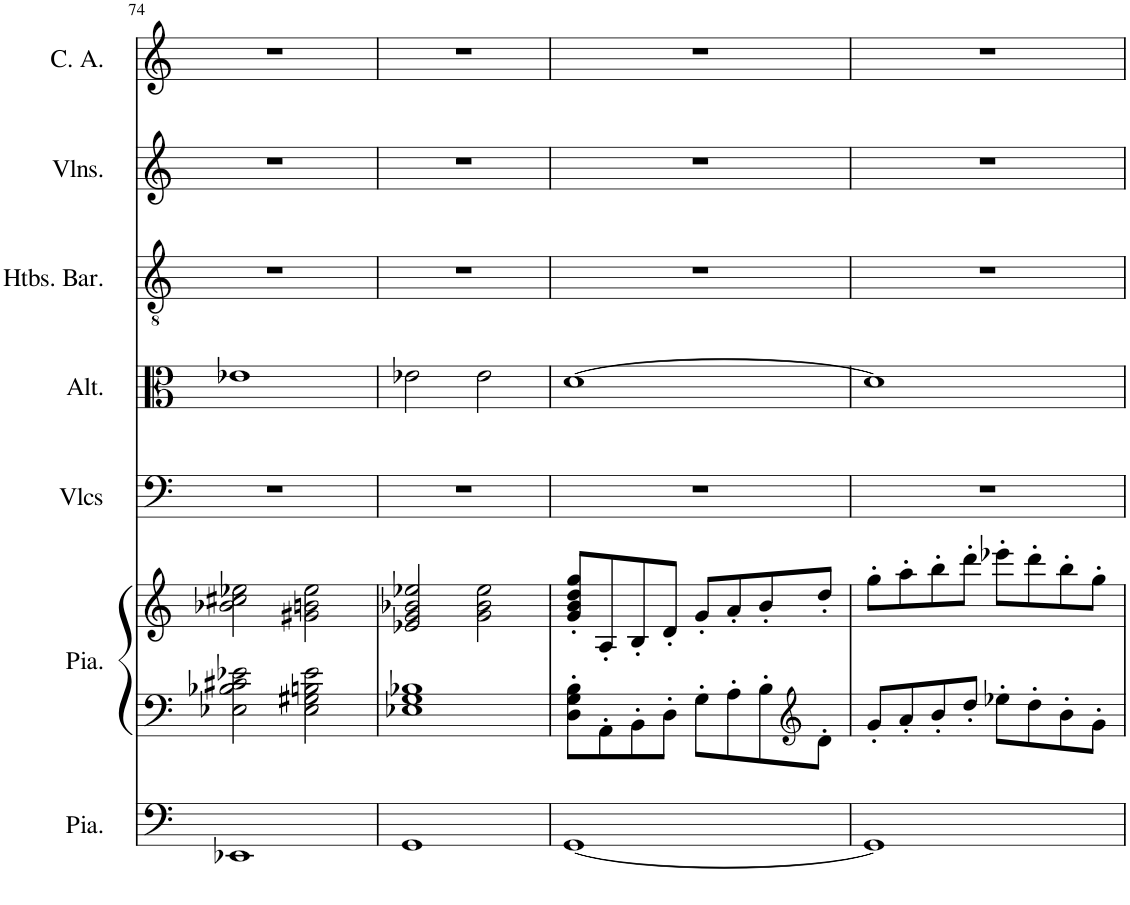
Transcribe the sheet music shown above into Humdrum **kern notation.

**kern	**kern	**kern	**kern	**kern	**kern	**kern	**kern
*part7	*part6	*part6	*part5	*part4	*part3	*part2	*part1
*staff8	*staff7	*staff6	*staff5	*staff4	*staff3	*staff2	*staff1
*I"Piano, Pedals	*I"Piano, Organ	*	*I"Violoncelles, Bass	*I"Altos, Tenor	*I"Hautbois Baryton, Alto	*I"Violons, Soprano	*I"Cor anglais, Baritone solo
*I'Pia.	*I'Pia.	*	*I'Vlcs	*I'Alt.	*I'Htbs. Bar.	*I'Vlns.	*I'C. A.
!!LO:PB:g=z
*clefF4	*clefF4	*clefG2	*clefF4	*clefC3	*clefGv2	*clefG2	*clefG2
*	*	*	*	*	*	*	*Trd4c7
*k[]	*k[]	*k[]	*k[]	*k[]	*k[]	*k[]	*k[]
*M4/4	*M4/4	*M4/4	*M4/4	*M4/4	*M4/4	*M4/4	*M4/4
=74	=74	=74	=74	=74	=74	=74	=74
1EE-X	2E-X\ 2B-X\ 2c#X\ 2e-X\	2b-X\ 2cc#X\ 2ee-X\	1r	1e-X	1r	1r	1r
.	2E-\ 2G#X\ 2Bn\ 2e-\	2g#X\ 2bn\ 2ee-\	.	.	.	.	.
=75	=75	=75	=75	=75	=75	=75	=75
1GG	1E-X 1G 1B-X	2e-X/ 2g/ 2b-X/ 2ee-X/	1r	2e-X\	1r	1r	1r
.	.	2g\ 2b-\ 2ee-\	.	2e-\	.	.	.
=76	=76	=76	=76	=76	=76	=76	=76
[1GG	8D\' 8G\' 8B\'L	8g/' 8b/' 8dd/' 8gg/'L	1r	[1d	1r	1r	1r
.	8AA'\	8A'/	.	.	.	.	.
.	8BB'\	8B'/	.	.	.	.	.
.	8D'\J	8d'/J	.	.	.	.	.
.	8G'\L	8g'/L	.	.	.	.	.
.	8A'\	8a'/	.	.	.	.	.
.	8B'\	8b'/	.	.	.	.	.
*	*clefG2	*	*	*	*	*	*
.	8d'\J	8dd'/J	.	.	.	.	.
=77	=77	=77	=77	=77	=77	=77	=77
1GG]	8g'/L	8gg'\L	1r	1d]	1r	1r	1r
.	8a'/	8aa'\	.	.	.	.	.
.	8b'/	8bb'\	.	.	.	.	.
.	8dd'/J	8ddd'\J	.	.	.	.	.
.	8ee-X'\L	8eee-X'\L	.	.	.	.	.
.	8dd'\	8ddd'\	.	.	.	.	.
.	8b'\	8bb'\	.	.	.	.	.
.	8g'\J	8gg'\J	.	.	.	.	.
=	=	=	=	=	=	=	=
*-	*-	*-	*-	*-	*-	*-	*-
